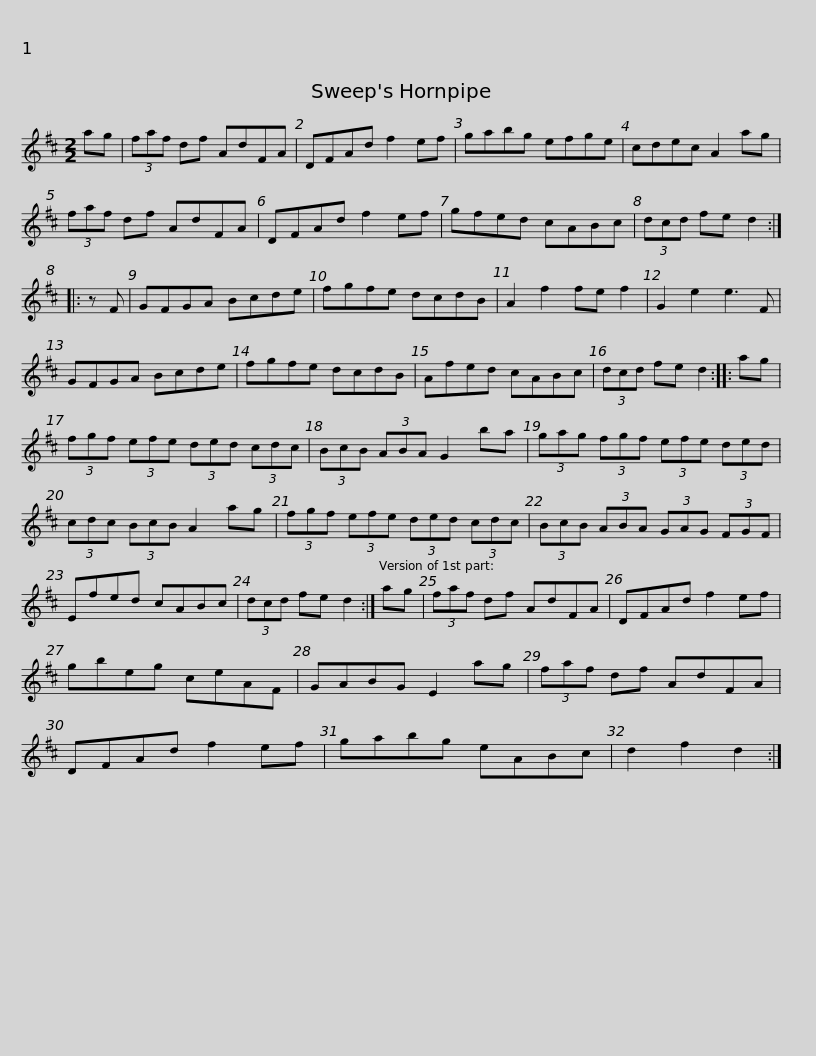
X:1
L:1/8
M:2/2
I:linebreak $
K:D
V:1 treble
V:1
 ag | (3faf df AdFA | DFAd f2 ef | gabg efge | cdec A2 ag | %5
 (3faf df AdFA |$ DFAd f2 ef | gfed cABc | (3dcd fe d2 :: z F | %10
 GFGA Bcde | fgfe dcdB |$ A2 f2 fe f2 | G2 e2 e3 F | GFGA Bcde | %15
 fgfe dcdB | Afed cABc | (3dcd fe d2 :: ag |$ (3fgf (3efe (3ded (3cdc | %20
 (3BcB (3ABA G2 ba | (3gag (3fgf (3efe (3ded | (3cdc (3BcB A2 ag |$ (3fgf (3efe (3ded (3cdc | (3BcB (3ABA (3GAG (3FGF | %25
 Efed cABc | (3dcd fe d2 :| ag |$ (3faf df AdFA | DFAd f2 ef | %30
 gbeg ceAF | GABG E2 ag | (3faf df AdFA |$ DFAd f2 ef | gabg eABc | %35
 d2 f2 d2 :| %36
